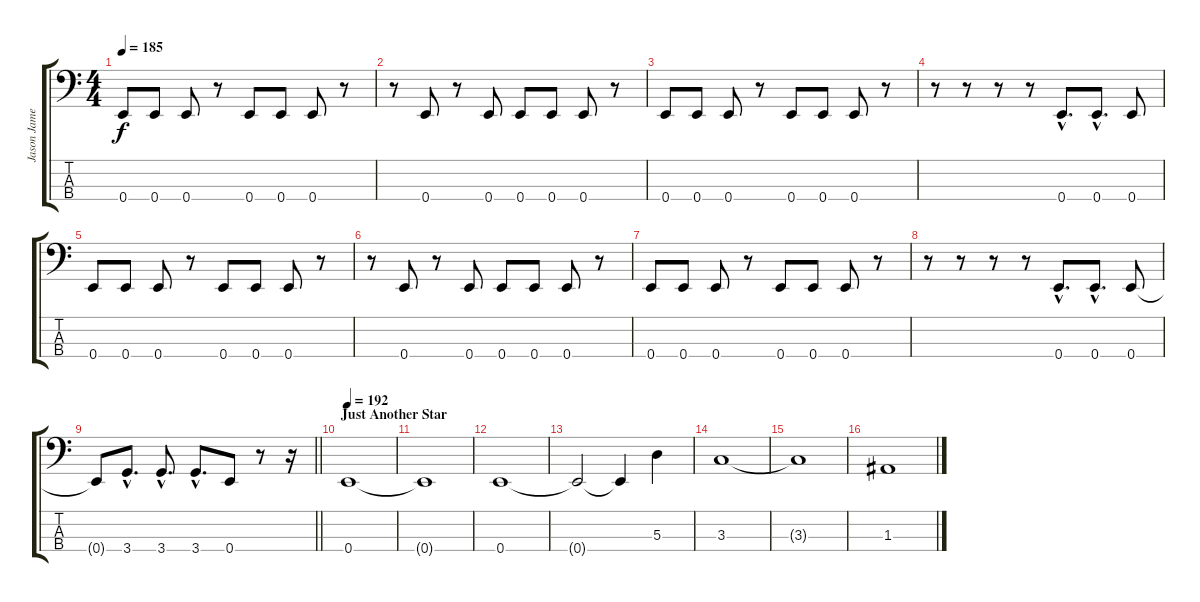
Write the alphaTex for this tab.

\track ("Jason James" "Jason Jame") {instrument electricbassfinger}
\staff {score tabs}
\tuning (G2 D2 A1 E1) {hide}
\ts (4 4)
\tempo 185
\clef f4
\ks c
0.4.8{dy f} 0.4.8 0.4.8 r.8 0.4.8 0.4.8 0.4.8 r.8 |
r.8 0.4.8 r.8 0.4.8 0.4.8 0.4.8 0.4.8 r.8 |
0.4.8 0.4.8 0.4.8 r.8 0.4.8 0.4.8 0.4.8 r.8 |
r.8 r.8 r.8 r.8 0.4{hac}.8{d} 0.4{hac}.8{d} 0.4.8 |
0.4.8 0.4.8 0.4.8 r.8 0.4.8 0.4.8 0.4.8 r.8 |
r.8 0.4.8 r.8 0.4.8 0.4.8 0.4.8 0.4.8 r.8 |
0.4.8 0.4.8 0.4.8 r.8 0.4.8 0.4.8 0.4.8 r.8 |
r.8 r.8 r.8 r.8 0.4{hac}.8{d} 0.4{hac}.8{d} 0.4.8 |
\barLineRight lightlight
0.4{t}.8 3.4{hac}.8{d} 3.4{hac}.8{d} 3.4{hac}.8{d} 0.4.8 r.8 r.16 |
\section ("" "Just Another Star")
\tempo 192
0.4.1{volume 12} |
0.4{t}.1 |
0.4.1 |
0.4{t}.2 0.4{t}.4 5.3.4 |
3.3.1 |
3.3{t}.1 |
1.3.1
